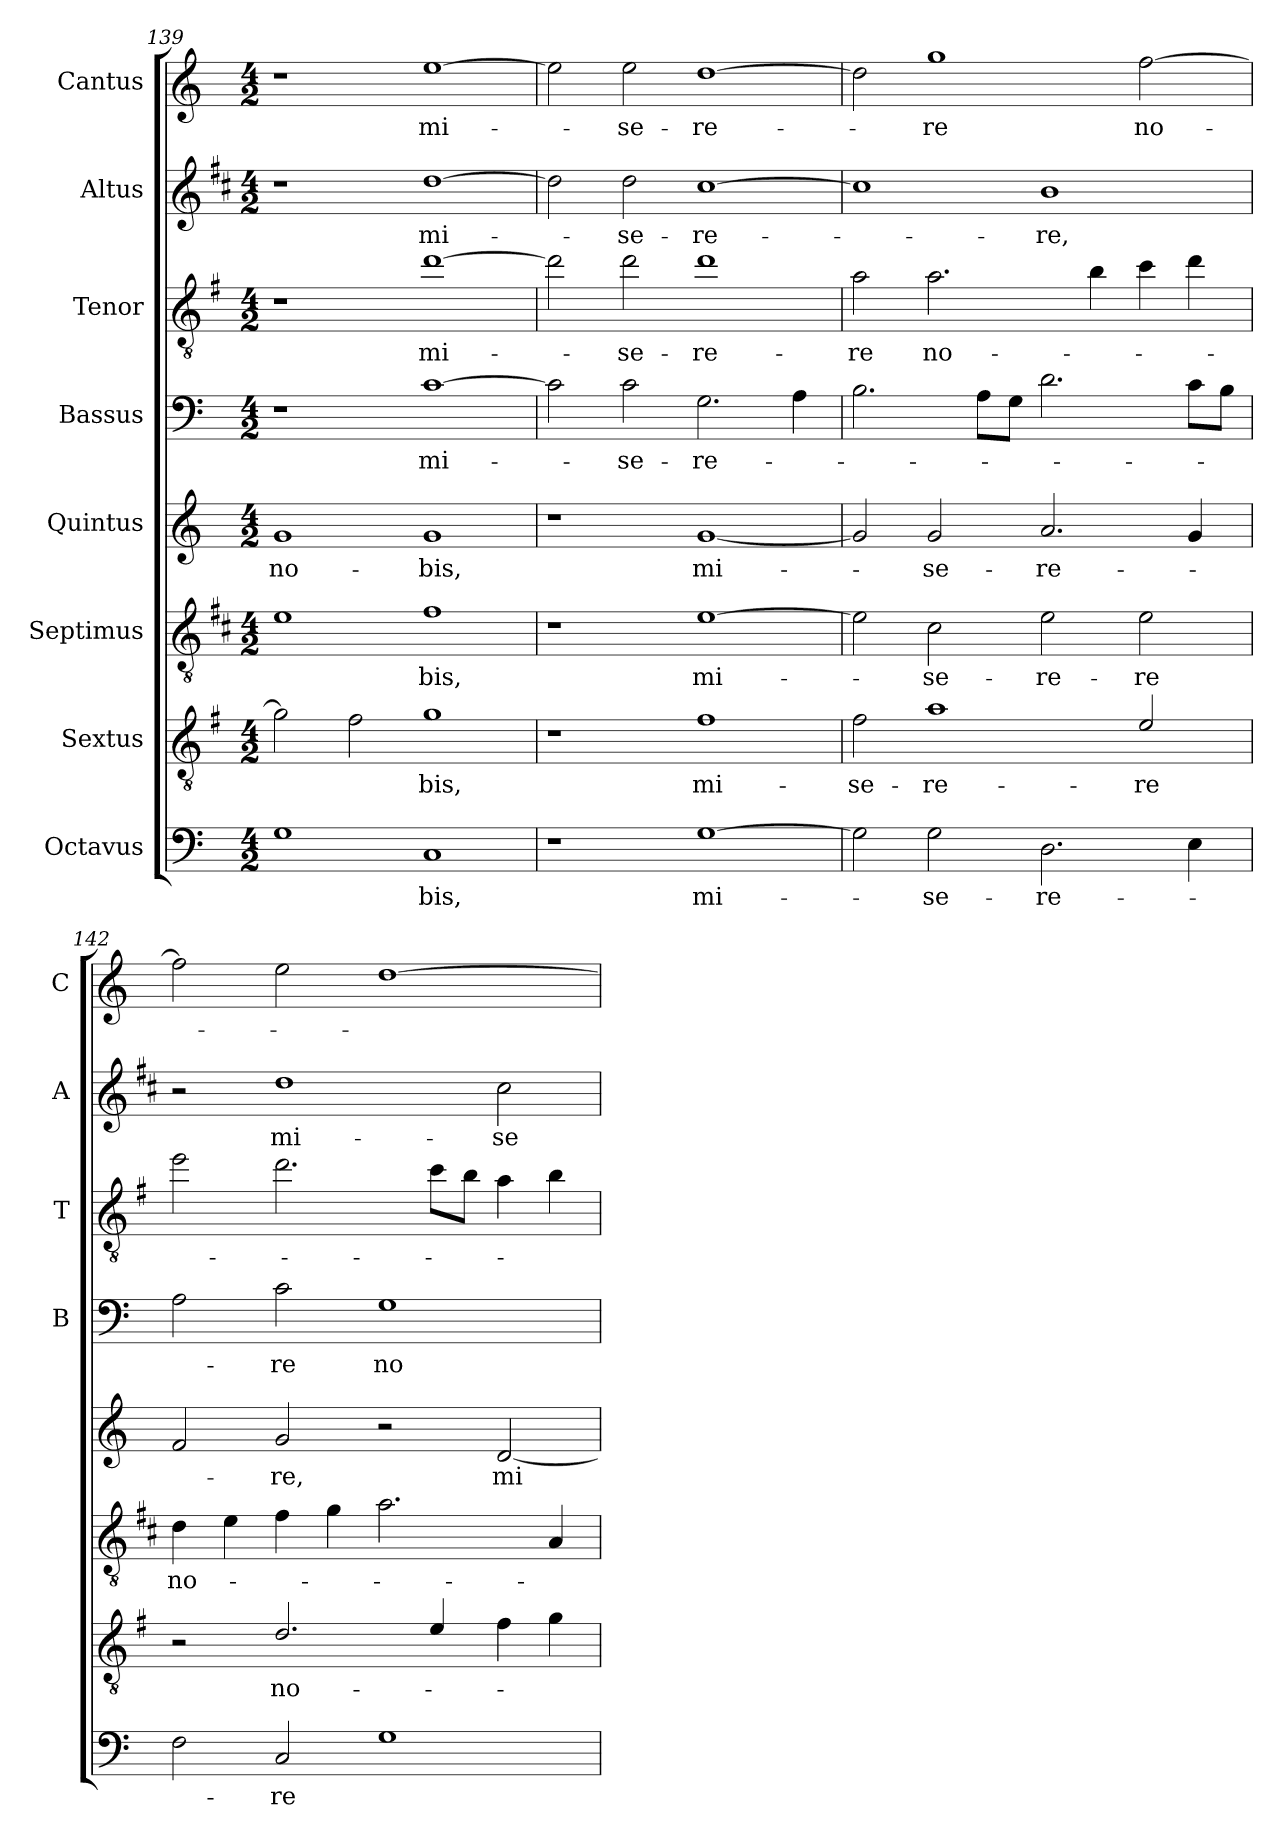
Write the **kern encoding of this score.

**kern	**text	**kern	**text	**kern	**text	**kern	**text	**kern	**text	**kern	**text	**kern	**text	**kern	**text
*part8	*part8	*part7	*part7	*part6	*part6	*part5	*part5	*part4	*part4	*part3	*part3	*part2	*part2	*part1	*part1
*staff8	*staff8	*staff7	*staff7	*staff6	*staff6	*staff5	*staff5	*staff4	*staff4	*staff3	*staff3	*staff2	*staff2	*staff1	*staff1
*I"Octavus	*	*I"Sextus	*	*I"Septimus	*	*I"Quintus	*	*I"Bassus	*	*I"Tenor	*	*I"Altus	*	*I"Cantus	*
*	*	*	*	*	*	*	*	*I'B	*	*I'T	*	*I'A	*	*I'C	*
*clefF4	*	*clefGv2	*	*clefGv2	*	*clefG2	*	*clefF4	*	*clefGv2	*	*clefG2	*	*clefG2	*
*	*	*ITrd4c7	*	*ITrd1c2	*	*	*	*	*	*ITrd4c7	*	*ITrd1c2	*	*	*
*k[]	*	*k[]	*	*k[]	*	*k[]	*	*k[]	*	*k[]	*	*k[]	*	*k[]	*
*C:	*	*C:	*	*C:	*	*C:	*	*C:	*	*C:	*	*C:	*	*C:	*
*M4/2	*	*M4/2	*	*M4/2	*	*M4/2	*	*M4/2	*	*M4/2	*	*M4/2	*	*M4/2	*
=139	=139	=139	=139	=139	=139	=139	=139	=139	=139	=139	=139	=139	=139	=139	=139
!	!	!	!	!	!	!	!LO:LY:b	!	!	!	!	!	!	!	!
1G	.	2c\]	.	1d	.	1g	no-	1r	.	1r	.	1r	.	1r	.
.	.	2B\	.	.	.	.	.	.	.	.	.	.	.	.	.
!	!LO:LY:b	!	!LO:LY:b	!	!LO:LY:b	!	!LO:LY:b	!	!LO:LY:b	!	!LO:LY:b	!	!LO:LY:b	!	!LO:LY:b
1C	-bis,	1c	-bis,	1e	-bis,	1g	-bis,	[1c	mi-	[1g	mi-	[1cc	mi-	[1ee	mi-
=140	=140	=140	=140	=140	=140	=140	=140	=140	=140	=140	=140	=140	=140	=140	=140
1r	.	1r	.	1r	.	1r	.	2c\]	.	2g\]	.	2cc\]	.	2ee\]	.
!	!	!	!	!	!	!	!	!	!LO:LY:b	!	!LO:LY:b	!	!LO:LY:b	!	!LO:LY:b
.	.	.	.	.	.	.	.	2c\	-se-	2g\	-se-	2cc\	-se-	2ee\	-se-
!	!LO:LY:b	!	!LO:LY:b	!	!LO:LY:b	!	!LO:LY:b	!	!LO:LY:b	!	!LO:LY:b	!	!LO:LY:b	!	!LO:LY:b
[1G	mi-	1B	mi-	[1d	mi-	[1g	mi-	2.G\	-re-	1g	-re-	[1b	-re-	[1dd	-re-
.	.	.	.	.	.	.	.	4A\	.	.	.	.	.	.	.
=141	=141	=141	=141	=141	=141	=141	=141	=141	=141	=141	=141	=141	=141	=141	=141
!	!	!	!LO:LY:b	!	!	!	!	!	!	!	!LO:LY:b	!	!	!	!
2G\]	.	2B\	-se-	2d\]	.	2g/]	.	2.B\	.	2d\	-re	1b]	.	2dd\]	.
!	!LO:LY:b	!	!LO:LY:b	!	!LO:LY:b	!	!LO:LY:b	!	!	!	!LO:LY:b	!	!	!	!LO:LY:b
2G\	-se-	1d	-re-	2B\	-se-	2g/	-se-	.	.	2.d\	no-	.	.	1gg	-re
.	.	.	.	.	.	.	.	8A\L	.	.	.	.	.	.	.
.	.	.	.	.	.	.	.	8G\J	.	.	.	.	.	.	.
!	!LO:LY:b	!	!	!	!LO:LY:b	!	!LO:LY:b	!	!	!	!	!	!LO:LY:b	!	!
2.D\	-re-	.	.	2d\	-re-	2.a/	-re-	2.d\	.	.	.	1a	-re,	.	.
.	.	.	.	.	.	.	.	.	.	4e\	.	.	.	.	.
!	!	!	!LO:LY:b	!	!LO:LY:b	!	!	!	!	!	!	!	!	!	!LO:LY:b
.	.	2A/	-re	2d\	-re	.	.	.	.	4f\	.	.	.	[2ff\	no-
4E\	.	.	.	.	.	4g/	.	8c\L	.	4g\	.	.	.	.	.
.	.	.	.	.	.	.	.	8B\J	.	.	.	.	.	.	.
!!LO:LB:g=z
=142	=142	=142	=142	=142	=142	=142	=142	=142	=142	=142	=142	=142	=142	=142	=142
!	!	!	!	!	!LO:LY:b	!	!	!	!	!	!	!	!	!	!
2F\	.	2r	.	4c\	no-	2f/	.	2A\	.	2a\	.	2r	.	2ff\]	.
.	.	.	.	4d\	.	.	.	.	.	.	.	.	.	.	.
!	!LO:LY:b	!	!LO:LY:b	!	!	!	!LO:LY:b	!	!LO:LY:b	!	!	!	!LO:LY:b	!	!
2C/	-re	2.G/	no-	4e\	.	2g/	-re,	2c\	-re	2.g\	.	1cc	mi-	2ee\	.
.	.	.	.	4f\	.	.	.	.	.	.	.	.	.	.	.
!	!	!	!	!	!	!	!	!	!LO:LY:b	!	!	!	!	!	!
1G	.	.	.	2.g\	.	2r	.	1G	no-	.	.	.	.	[1dd	.
.	.	4A/	.	.	.	.	.	.	.	8f\L	.	.	.	.	.
.	.	.	.	.	.	.	.	.	.	8e\J	.	.	.	.	.
!	!	!	!	!	!	!	!LO:LY:b	!	!	!	!	!	!LO:LY:b	!	!
.	.	4B\	.	.	.	[2d/	mi-	.	.	4d\	.	2b\	-se-	.	.
.	.	4c\	.	4G/	.	.	.	.	.	4e\	.	.	.	.	.
=	=	=	=	=	=	=	=	=	=	=	=	=	=	=	=
*-	*-	*-	*-	*-	*-	*-	*-	*-	*-	*-	*-	*-	*-	*-	*-
